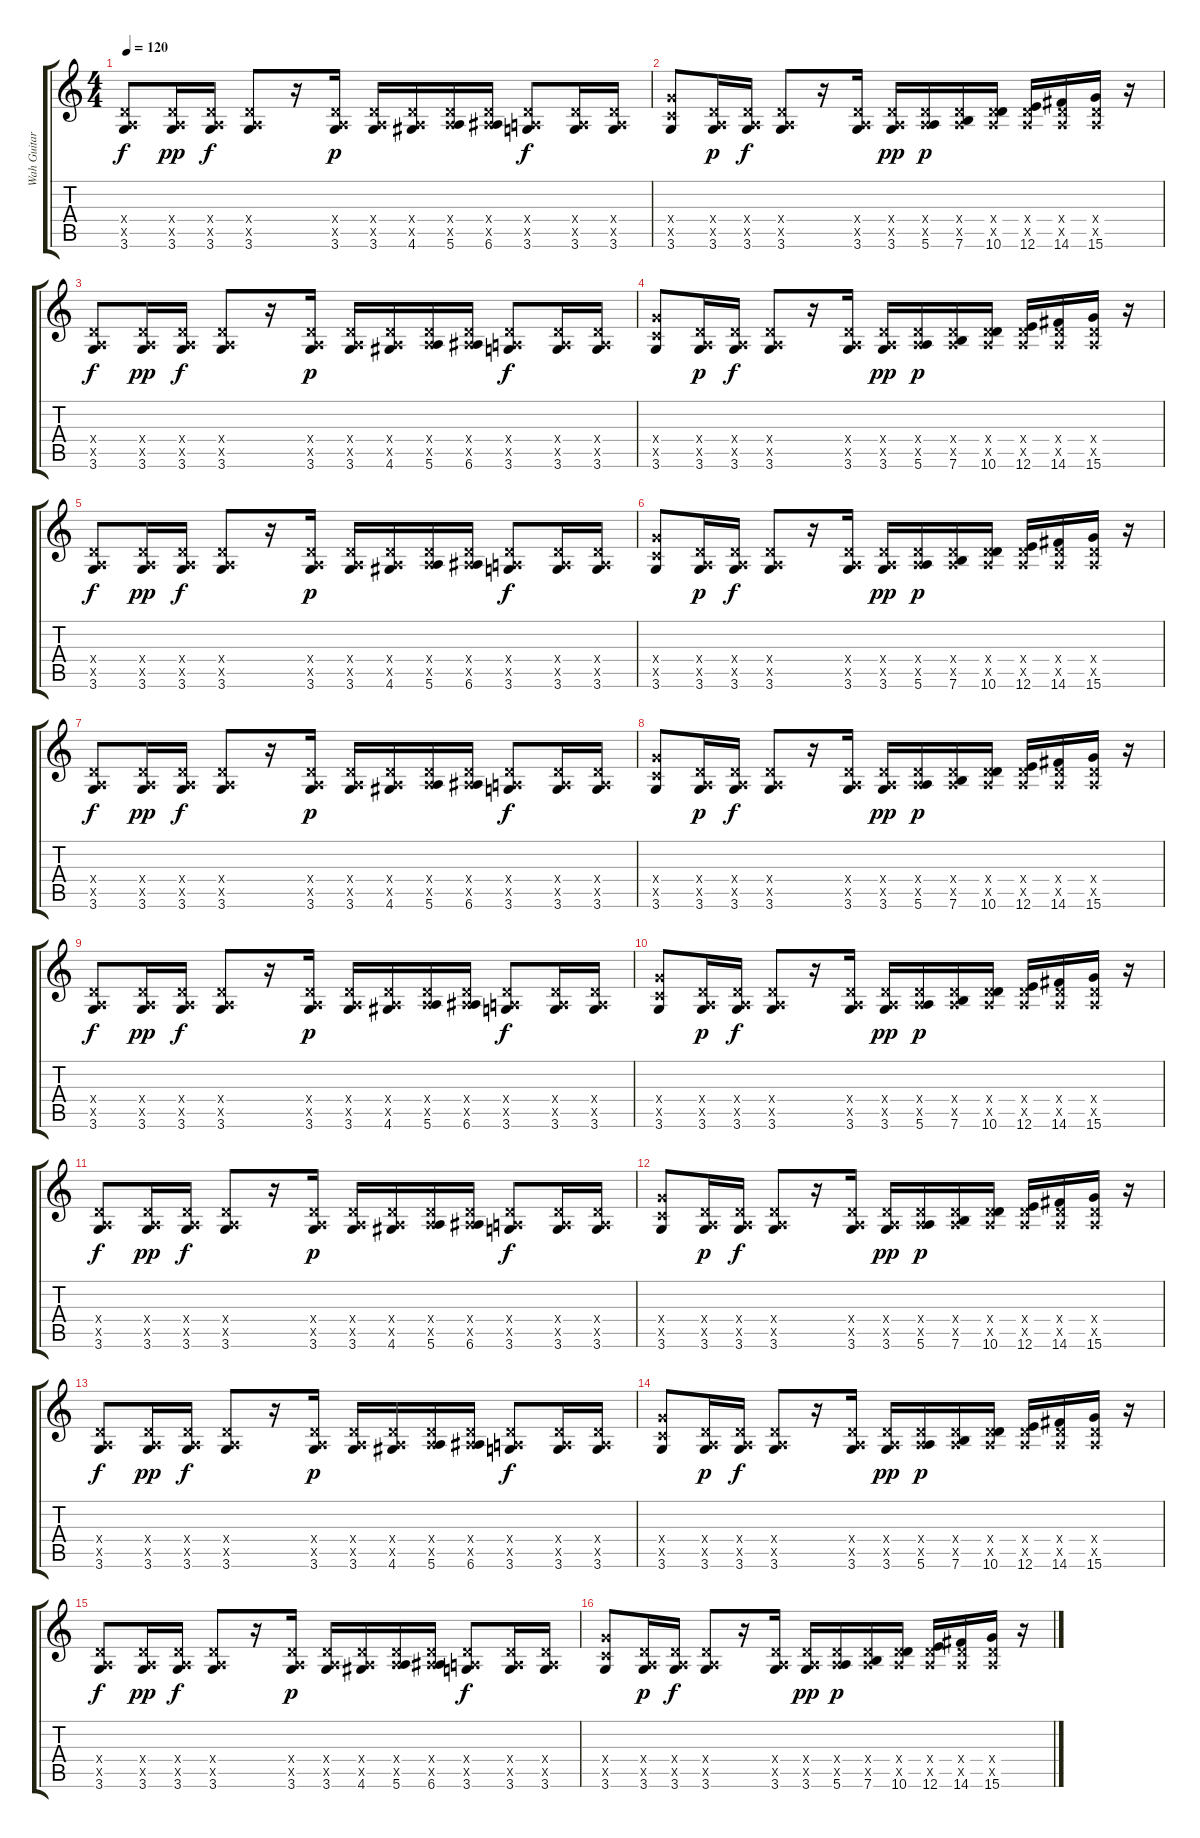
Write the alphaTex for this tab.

\track ("Wah Guitar" "Wah Guitar") {instrument electricguitarmuted}
\staff {score tabs}
\tuning (E4 B3 G3 D3 A2 E2) {hide}
\ts (4 4)
\tempo 120
\clef g2
\ks c
(0.4{x} 0.5{x} 3.6).8{dy f} (0.4{x} 0.5{x} 3.6).16{dy pp} (0.4{x} 0.5{x} 3.6).16{dy f} (0.4{x} 0.5{x} 3.6).8 r.16 (0.4{x} 0.5{x} 3.6).16{dy p} (0.4{x} 0.5{x} 3.6).16 (0.4{x} 0.5{x} 4.6).16 (0.4{x} 0.5{x} 5.6).16 (0.4{x} 0.5{x} 6.6).16 (0.4{x} 0.5{x} 3.6).8{dy f} (0.4{x} 0.5{x} 3.6).16 (0.4{x} 0.5{x} 3.6).16 |
(5.4{x} 3.5{x} 3.6).8 (0.4{x} 0.5{x} 3.6).16{dy p} (0.4{x} 0.5{x} 3.6).16{dy f} (0.4{x} 0.5{x} 3.6).8 r.16 (0.4{x} 0.5{x} 3.6).16 (0.4{x} 0.5{x} 3.6).16{dy pp} (0.4{x} 0.5{x} 5.6).16{dy p} (0.4{x} 0.5{x} 7.6).16 (0.4{x} 0.5{x} 10.6).16 (0.4{x} 0.5{x} 12.6).16 (0.4{x} 0.5{x} 14.6).16 (0.4{x} 0.5{x} 15.6).16 r.16 |
(0.4{x} 0.5{x} 3.6).8{dy f} (0.4{x} 0.5{x} 3.6).16{dy pp} (0.4{x} 0.5{x} 3.6).16{dy f} (0.4{x} 0.5{x} 3.6).8 r.16 (0.4{x} 0.5{x} 3.6).16{dy p} (0.4{x} 0.5{x} 3.6).16 (0.4{x} 0.5{x} 4.6).16 (0.4{x} 0.5{x} 5.6).16 (0.4{x} 0.5{x} 6.6).16 (0.4{x} 0.5{x} 3.6).8{dy f} (0.4{x} 0.5{x} 3.6).16 (0.4{x} 0.5{x} 3.6).16 |
(5.4{x} 3.5{x} 3.6).8 (0.4{x} 0.5{x} 3.6).16{dy p} (0.4{x} 0.5{x} 3.6).16{dy f} (0.4{x} 0.5{x} 3.6).8 r.16 (0.4{x} 0.5{x} 3.6).16 (0.4{x} 0.5{x} 3.6).16{dy pp} (0.4{x} 0.5{x} 5.6).16{dy p} (0.4{x} 0.5{x} 7.6).16 (0.4{x} 0.5{x} 10.6).16 (0.4{x} 0.5{x} 12.6).16 (0.4{x} 0.5{x} 14.6).16 (0.4{x} 0.5{x} 15.6).16 r.16 |
(0.4{x} 0.5{x} 3.6).8{dy f} (0.4{x} 0.5{x} 3.6).16{dy pp} (0.4{x} 0.5{x} 3.6).16{dy f} (0.4{x} 0.5{x} 3.6).8 r.16 (0.4{x} 0.5{x} 3.6).16{dy p} (0.4{x} 0.5{x} 3.6).16 (0.4{x} 0.5{x} 4.6).16 (0.4{x} 0.5{x} 5.6).16 (0.4{x} 0.5{x} 6.6).16 (0.4{x} 0.5{x} 3.6).8{dy f} (0.4{x} 0.5{x} 3.6).16 (0.4{x} 0.5{x} 3.6).16 |
(5.4{x} 3.5{x} 3.6).8 (0.4{x} 0.5{x} 3.6).16{dy p} (0.4{x} 0.5{x} 3.6).16{dy f} (0.4{x} 0.5{x} 3.6).8 r.16 (0.4{x} 0.5{x} 3.6).16 (0.4{x} 0.5{x} 3.6).16{dy pp} (0.4{x} 0.5{x} 5.6).16{dy p} (0.4{x} 0.5{x} 7.6).16 (0.4{x} 0.5{x} 10.6).16 (0.4{x} 0.5{x} 12.6).16 (0.4{x} 0.5{x} 14.6).16 (0.4{x} 0.5{x} 15.6).16 r.16 |
(0.4{x} 0.5{x} 3.6).8{dy f} (0.4{x} 0.5{x} 3.6).16{dy pp} (0.4{x} 0.5{x} 3.6).16{dy f} (0.4{x} 0.5{x} 3.6).8 r.16 (0.4{x} 0.5{x} 3.6).16{dy p} (0.4{x} 0.5{x} 3.6).16 (0.4{x} 0.5{x} 4.6).16 (0.4{x} 0.5{x} 5.6).16 (0.4{x} 0.5{x} 6.6).16 (0.4{x} 0.5{x} 3.6).8{dy f} (0.4{x} 0.5{x} 3.6).16 (0.4{x} 0.5{x} 3.6).16 |
(5.4{x} 3.5{x} 3.6).8 (0.4{x} 0.5{x} 3.6).16{dy p} (0.4{x} 0.5{x} 3.6).16{dy f} (0.4{x} 0.5{x} 3.6).8 r.16 (0.4{x} 0.5{x} 3.6).16 (0.4{x} 0.5{x} 3.6).16{dy pp} (0.4{x} 0.5{x} 5.6).16{dy p} (0.4{x} 0.5{x} 7.6).16 (0.4{x} 0.5{x} 10.6).16 (0.4{x} 0.5{x} 12.6).16 (0.4{x} 0.5{x} 14.6).16 (0.4{x} 0.5{x} 15.6).16 r.16 |
(0.4{x} 0.5{x} 3.6).8{dy f} (0.4{x} 0.5{x} 3.6).16{dy pp} (0.4{x} 0.5{x} 3.6).16{dy f} (0.4{x} 0.5{x} 3.6).8 r.16 (0.4{x} 0.5{x} 3.6).16{dy p} (0.4{x} 0.5{x} 3.6).16 (0.4{x} 0.5{x} 4.6).16 (0.4{x} 0.5{x} 5.6).16 (0.4{x} 0.5{x} 6.6).16 (0.4{x} 0.5{x} 3.6).8{dy f} (0.4{x} 0.5{x} 3.6).16 (0.4{x} 0.5{x} 3.6).16 |
(5.4{x} 3.5{x} 3.6).8 (0.4{x} 0.5{x} 3.6).16{dy p} (0.4{x} 0.5{x} 3.6).16{dy f} (0.4{x} 0.5{x} 3.6).8 r.16 (0.4{x} 0.5{x} 3.6).16 (0.4{x} 0.5{x} 3.6).16{dy pp} (0.4{x} 0.5{x} 5.6).16{dy p} (0.4{x} 0.5{x} 7.6).16 (0.4{x} 0.5{x} 10.6).16 (0.4{x} 0.5{x} 12.6).16 (0.4{x} 0.5{x} 14.6).16 (0.4{x} 0.5{x} 15.6).16 r.16 |
(0.4{x} 0.5{x} 3.6).8{dy f} (0.4{x} 0.5{x} 3.6).16{dy pp} (0.4{x} 0.5{x} 3.6).16{dy f} (0.4{x} 0.5{x} 3.6).8 r.16 (0.4{x} 0.5{x} 3.6).16{dy p} (0.4{x} 0.5{x} 3.6).16 (0.4{x} 0.5{x} 4.6).16 (0.4{x} 0.5{x} 5.6).16 (0.4{x} 0.5{x} 6.6).16 (0.4{x} 0.5{x} 3.6).8{dy f} (0.4{x} 0.5{x} 3.6).16 (0.4{x} 0.5{x} 3.6).16 |
(5.4{x} 3.5{x} 3.6).8 (0.4{x} 0.5{x} 3.6).16{dy p} (0.4{x} 0.5{x} 3.6).16{dy f} (0.4{x} 0.5{x} 3.6).8 r.16 (0.4{x} 0.5{x} 3.6).16 (0.4{x} 0.5{x} 3.6).16{dy pp} (0.4{x} 0.5{x} 5.6).16{dy p} (0.4{x} 0.5{x} 7.6).16 (0.4{x} 0.5{x} 10.6).16 (0.4{x} 0.5{x} 12.6).16 (0.4{x} 0.5{x} 14.6).16 (0.4{x} 0.5{x} 15.6).16 r.16 |
(0.4{x} 0.5{x} 3.6).8{dy f} (0.4{x} 0.5{x} 3.6).16{dy pp} (0.4{x} 0.5{x} 3.6).16{dy f} (0.4{x} 0.5{x} 3.6).8 r.16 (0.4{x} 0.5{x} 3.6).16{dy p} (0.4{x} 0.5{x} 3.6).16 (0.4{x} 0.5{x} 4.6).16 (0.4{x} 0.5{x} 5.6).16 (0.4{x} 0.5{x} 6.6).16 (0.4{x} 0.5{x} 3.6).8{dy f} (0.4{x} 0.5{x} 3.6).16 (0.4{x} 0.5{x} 3.6).16 |
(5.4{x} 3.5{x} 3.6).8 (0.4{x} 0.5{x} 3.6).16{dy p} (0.4{x} 0.5{x} 3.6).16{dy f} (0.4{x} 0.5{x} 3.6).8 r.16 (0.4{x} 0.5{x} 3.6).16 (0.4{x} 0.5{x} 3.6).16{dy pp} (0.4{x} 0.5{x} 5.6).16{dy p} (0.4{x} 0.5{x} 7.6).16 (0.4{x} 0.5{x} 10.6).16 (0.4{x} 0.5{x} 12.6).16 (0.4{x} 0.5{x} 14.6).16 (0.4{x} 0.5{x} 15.6).16 r.16 |
(0.4{x} 0.5{x} 3.6).8{dy f} (0.4{x} 0.5{x} 3.6).16{dy pp} (0.4{x} 0.5{x} 3.6).16{dy f} (0.4{x} 0.5{x} 3.6).8 r.16 (0.4{x} 0.5{x} 3.6).16{dy p} (0.4{x} 0.5{x} 3.6).16 (0.4{x} 0.5{x} 4.6).16 (0.4{x} 0.5{x} 5.6).16 (0.4{x} 0.5{x} 6.6).16 (0.4{x} 0.5{x} 3.6).8{dy f} (0.4{x} 0.5{x} 3.6).16 (0.4{x} 0.5{x} 3.6).16 |
(5.4{x} 3.5{x} 3.6).8 (0.4{x} 0.5{x} 3.6).16{dy p} (0.4{x} 0.5{x} 3.6).16{dy f} (0.4{x} 0.5{x} 3.6).8 r.16 (0.4{x} 0.5{x} 3.6).16 (0.4{x} 0.5{x} 3.6).16{dy pp} (0.4{x} 0.5{x} 5.6).16{dy p} (0.4{x} 0.5{x} 7.6).16 (0.4{x} 0.5{x} 10.6).16 (0.4{x} 0.5{x} 12.6).16 (0.4{x} 0.5{x} 14.6).16 (0.4{x} 0.5{x} 15.6).16 r.16
